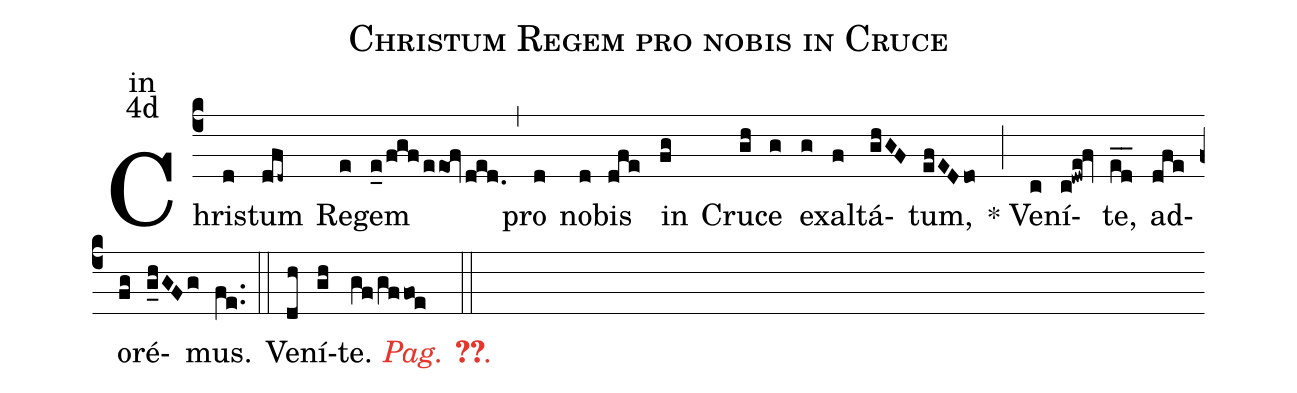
name:Christum Regem pro nobis in Cruce;
office-part:in;
mode:4d;
%%
(c4) Chris(d)tum(dfd~) Re(e)gem(e_0/fgf/eeof/ded.) (,) pro(d) no(d)bis(dfe) in(fg) Cru(gh)ce(g) ex(g)al(f)tá(ghGF)tum,(efEDdo) (;)
<sp>*</sp> Ve(c)ní(c!dwe@fv)te,(ed__) ad(dfe)o(fg)ré(g_hGFg)mus.(fe..) (::)
<nlba>Ve(dh)ní(gh)t{e}. <c><i>Pag. <v>\pageref{M-ORIP4d}</v>.</i></c></nlba>(gf/gffoe ::)
